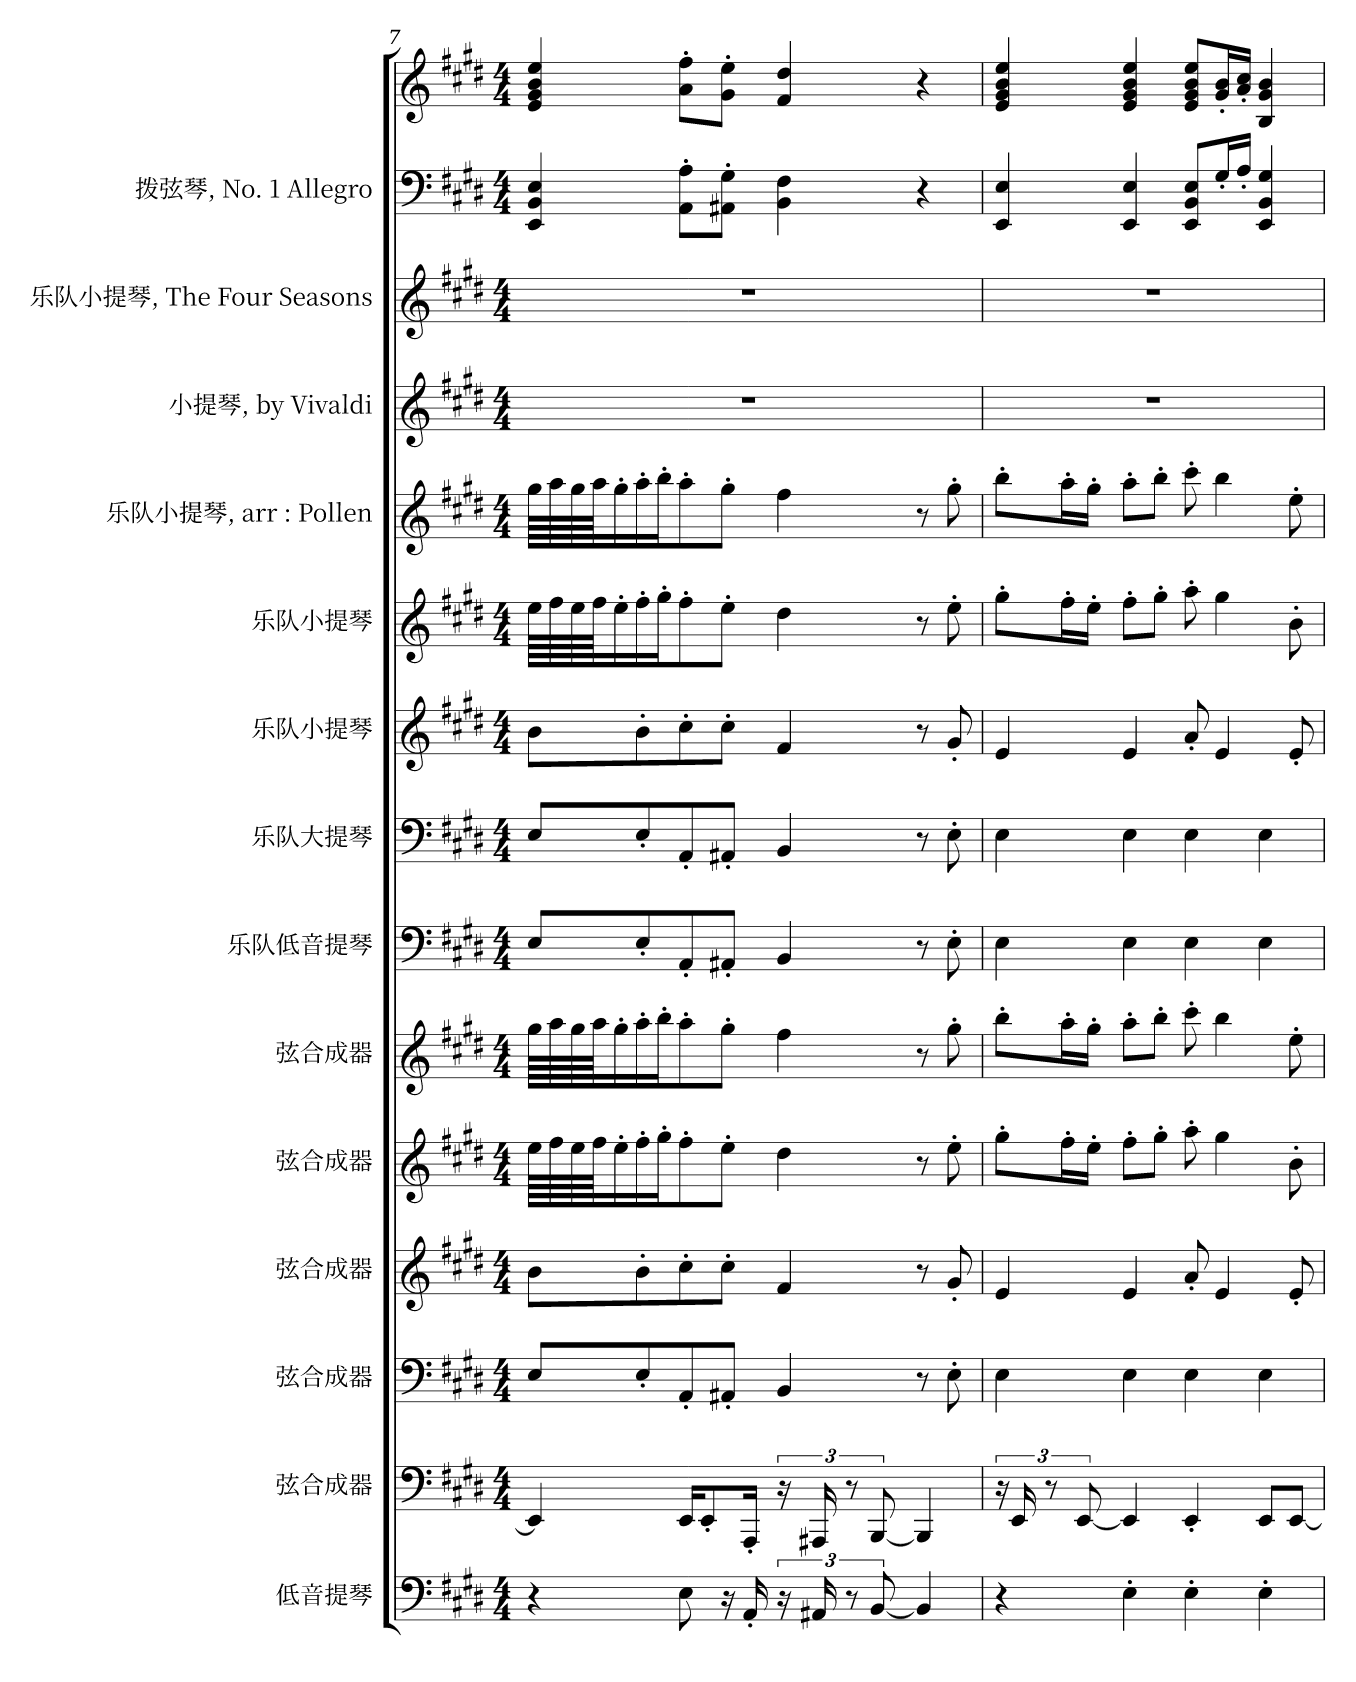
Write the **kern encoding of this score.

**kern	**kern	**kern	**kern	**kern	**kern	**kern	**kern	**kern	**kern	**kern	**kern	**kern	**kern	**kern
*part14	*part13	*part12	*part11	*part10	*part9	*part8	*part7	*part6	*part5	*part4	*part3	*part2	*part1	*part1
*staff15	*staff14	*staff13	*staff12	*staff11	*staff10	*staff9	*staff8	*staff7	*staff6	*staff5	*staff4	*staff3	*staff2	*staff1
*I"低音提琴	*I"弦合成器	*I"弦合成器	*I"弦合成器	*I"弦合成器	*I"弦合成器	*I"乐队低音提琴	*I"乐队大提琴	*I"乐队小提琴	*I"乐队小提琴	*I"乐队小提琴, arr : Pollen	*I"小提琴, by Vivaldi	*I"乐队小提琴, The Four Seasons	*I"拨弦琴, No. 1 Allegro	*
!!LO:PB:g=z
*clefF4	*clefF4	*clefF4	*clefG2	*clefG2	*clefG2	*clefF4	*clefF4	*clefG2	*clefG2	*clefG2	*clefG2	*clefG2	*clefF4	*clefG2
*ITrd7c12	*	*	*	*	*	*ITrd7c12	*	*	*	*	*	*	*	*
*k[f#c#g#d#]	*k[f#c#g#d#]	*k[f#c#g#d#]	*k[f#c#g#d#]	*k[f#c#g#d#]	*k[f#c#g#d#]	*k[f#c#g#d#]	*k[f#c#g#d#]	*k[f#c#g#d#]	*k[f#c#g#d#]	*k[f#c#g#d#]	*k[f#c#g#d#]	*k[f#c#g#d#]	*k[f#c#g#d#]	*k[f#c#g#d#]
*M4/4	*M4/4	*M4/4	*M4/4	*M4/4	*M4/4	*M4/4	*M4/4	*M4/4	*M4/4	*M4/4	*M4/4	*M4/4	*M4/4	*M4/4
=7	=7	=7	=7	=7	=7	=7	=7	=7	=7	=7	=7	=7	=7	=7
4r	4EE/]	8E/L	8b\L	64ee\LLLL	64gg#\LLLL	8EE/L	8E/L	8b\L	64ee\LLLL	64gg#\LLLL	1r	1r	4EE/ 4BB/ 4E/	4e/ 4g#/ 4b/ 4ee/
.	.	.	.	64ff#\	64aa\	.	.	.	64ff#\	64aa\	.	.	.	.
.	.	.	.	64ee\	64gg#\	.	.	.	64ee\	64gg#\	.	.	.	.
.	.	.	.	64ff#\JJ	64aa\JJ	.	.	.	64ff#\JJ	64aa\JJ	.	.	.	.
.	.	.	.	16ee'\	16gg#'\	.	.	.	16ee'\	16gg#'\	.	.	.	.
.	.	8E'/	8b'\	16ff#'\	16aa'\	8EE'/	8E'/	8b'\	16ff#'\	16aa'\	.	.	.	.
.	.	.	.	16gg#'\J	16bb'\J	.	.	.	16gg#'\J	16bb'\J	.	.	.	.
8EE\	16EE/KL	8AA'/	8cc#'\	8ff#'\	8aa'\	8AAA'/	8AA'/	8cc#'\	8ff#'\	8aa'\	.	.	8AA\' 8A\'L	8a\' 8ff#\'L
.	8EE'/	.	.	.	.	.	.	.	.	.	.	.	.	.
16r	.	8AA#X'/J	8cc#'\J	8ee'\J	8gg#'\J	8AAA#X'/J	8AA#X'/J	8cc#'\J	8ee'\J	8gg#'\J	.	.	8AA#X\' 8G#\'J	8g#\' 8ee\'J
16AAA'/	16AAA'/Jk	.	.	.	.	.	.	.	.	.	.	.	.	.
24r	24r	4BB/	4f#/	4dd#\	4ff#\	4BBB/	4BB/	4f#/	4dd#\	4ff#\	.	.	4BB\ 4F#\	4f#/ 4dd#/
24AAA#X/	24AAA#X/	.	.	.	.	.	.	.	.	.	.	.	.	.
12r	12r	.	.	.	.	.	.	.	.	.	.	.	.	.
[12BBB/	[12BBB/	.	.	.	.	.	.	.	.	.	.	.	.	.
4BBB/]	4BBB/]	8r	8r	8r	8r	8r	8r	8r	8r	8r	.	.	4r	4r
.	.	8E'\	8g#'/	8ee'\	8gg#'\	8EE'\	8E'\	8g#'/	8ee'\	8gg#'\	.	.	.	.
=8	=8	=8	=8	=8	=8	=8	=8	=8	=8	=8	=8	=8	=8	=8
4r	24r	4E\	4e/	8gg#'\L	8bb'\L	4EE\	4E\	4e/	8gg#'\L	8bb'\L	1r	1r	4EE/ 4E/	4e/ 4g#/ 4b/ 4ee/
.	24EE/	.	.	.	.	.	.	.	.	.	.	.	.	.
.	12r	.	.	.	.	.	.	.	.	.	.	.	.	.
.	.	.	.	16ff#'\L	16aa'\L	.	.	.	16ff#'\L	16aa'\L	.	.	.	.
.	[12EE/	.	.	.	.	.	.	.	.	.	.	.	.	.
.	.	.	.	16ee'\JJ	16gg#'\JJ	.	.	.	16ee'\JJ	16gg#'\JJ	.	.	.	.
4EE'\	4EE/]	4E\	4e/	8ff#'\L	8aa'\L	4EE\	4E\	4e/	8ff#'\L	8aa'\L	.	.	4EE/ 4E/	4e/ 4g#/ 4b/ 4ee/
.	.	.	.	8gg#'\J	8bb'\J	.	.	.	8gg#'\J	8bb'\J	.	.	.	.
4EE'\	4EE'/	4E\	8a'/	8aa'\	8ccc#'\	4EE\	4E\	8a'/	8aa'\	8ccc#'\	.	.	8EE/ 8BB/ 8E/L	8e/ 8g#/ 8b/ 8ee/L
.	.	.	4e/	4gg#\	4bb\	.	.	4e/	4gg#\	4bb\	.	.	16G#'/L	16g#/' 16b/'L
.	.	.	.	.	.	.	.	.	.	.	.	.	16A'/JJ	16a/' 16cc#/'JJ
4EE'\	8EE/L	4E\	.	.	.	4EE\	4E\	.	.	.	.	.	4EE/ 4BB/ 4G#/	4B/ 4g#/ 4b/
.	[8EE/J	.	8e'/	8b'\	8ee'\	.	.	8e'/	8b'\	8ee'\	.	.	.	.
=	=	=	=	=	=	=	=	=	=	=	=	=	=	=
*-	*-	*-	*-	*-	*-	*-	*-	*-	*-	*-	*-	*-	*-	*-
